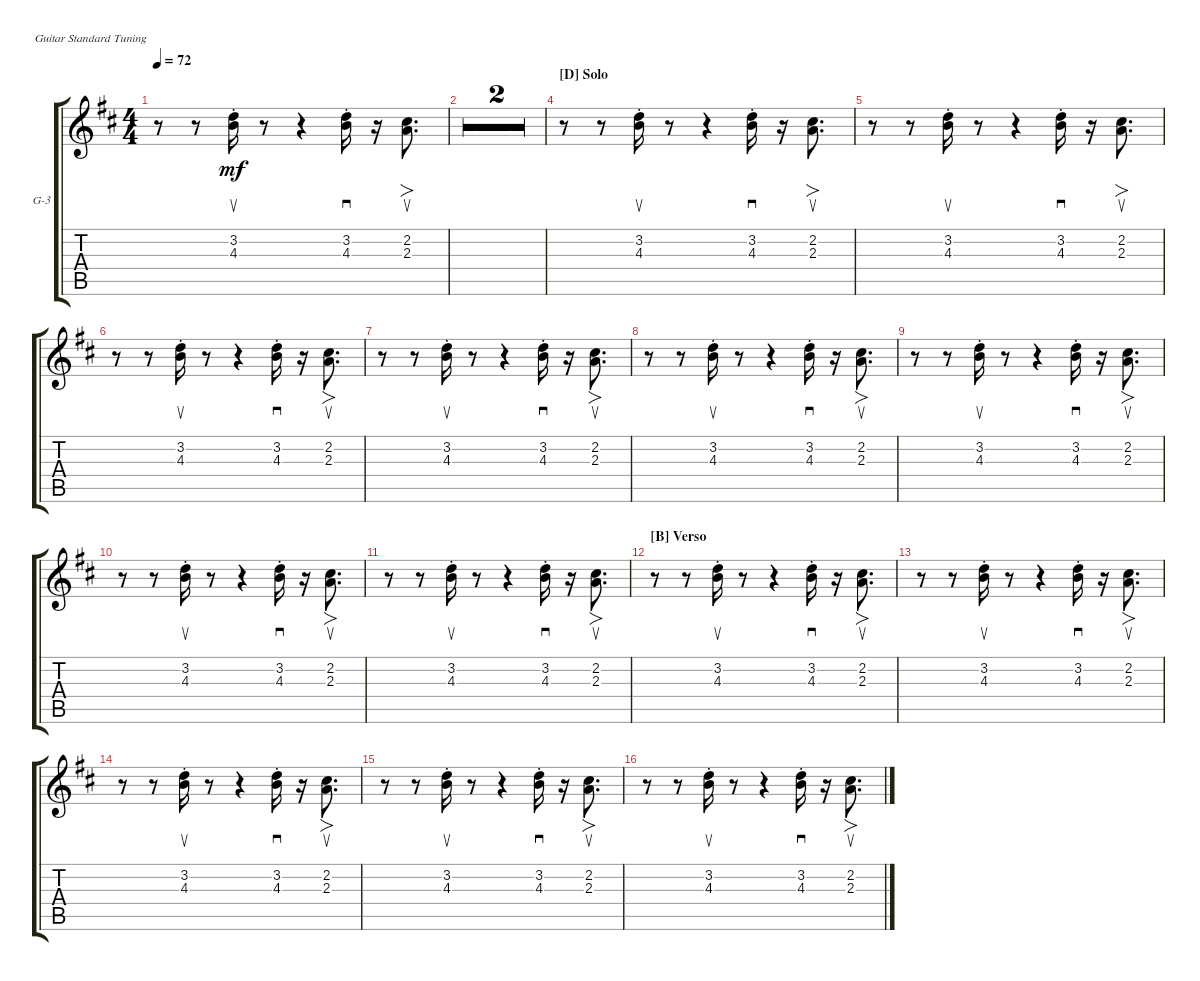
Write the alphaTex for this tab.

\defaultSystemsLayout 4
\bracketExtendMode groupsimilarinstruments
\firstSystemTrackNameOrientation horizontal
\otherSystemsTrackNameOrientation horizontal
\track ("Guitar 3" "G-3") {multiBarRest instrument electricguitarclean}
\staff {score tabs}
\tuning (E4 B3 G3 D3 A2 E2)
\ts (4 4)
\tempo 72
\clef g2
\ks d
r.8{dy mf} r.8 (3.2{st} 4.3{st}).16{su} r.8 r.4 (3.2 4.3{st}).16{sd} r.16 (2.3 2.2).8{fo d su} |
|
|
\section ("D" "Solo")
r.8 r.8 (3.2{st} 4.3{st}).16{su} r.8 r.4 (3.2 4.3{st}).16{sd} r.16 (2.3 2.2).8{fo d su} |
r.8 r.8 (3.2{st} 4.3{st}).16{su} r.8 r.4 (3.2 4.3{st}).16{sd} r.16 (2.3 2.2).8{fo d su} |
r.8 r.8 (3.2{st} 4.3{st}).16{su} r.8 r.4 (3.2 4.3{st}).16{sd} r.16 (2.3 2.2).8{fo d su} |
r.8 r.8 (3.2{st} 4.3{st}).16{su} r.8 r.4 (3.2 4.3{st}).16{sd} r.16 (2.3 2.2).8{fo d su} |
r.8 r.8 (3.2{st} 4.3{st}).16{su} r.8 r.4 (3.2 4.3{st}).16{sd} r.16 (2.3 2.2).8{fo d su} |
r.8 r.8 (3.2{st} 4.3{st}).16{su} r.8 r.4 (3.2 4.3{st}).16{sd} r.16 (2.3 2.2).8{fo d su} |
r.8 r.8 (3.2{st} 4.3{st}).16{su} r.8 r.4 (3.2 4.3{st}).16{sd} r.16 (2.3 2.2).8{fo d su} |
r.8 r.8 (3.2{st} 4.3{st}).16{su} r.8 r.4 (3.2 4.3{st}).16{sd} r.16 (2.3 2.2).8{fo d su} |
\section ("B" "Verso")
r.8 r.8 (3.2{st} 4.3{st}).16{su} r.8 r.4 (3.2 4.3{st}).16{sd} r.16 (2.3 2.2).8{fo d su} |
r.8 r.8 (3.2{st} 4.3{st}).16{su} r.8 r.4 (3.2 4.3{st}).16{sd} r.16 (2.3 2.2).8{fo d su} |
r.8 r.8 (3.2{st} 4.3{st}).16{su} r.8 r.4 (3.2 4.3{st}).16{sd} r.16 (2.3 2.2).8{fo d su} |
r.8 r.8 (3.2{st} 4.3{st}).16{su} r.8 r.4 (3.2 4.3{st}).16{sd} r.16 (2.3 2.2).8{fo d su} |
r.8 r.8 (3.2{st} 4.3{st}).16{su} r.8 r.4 (3.2 4.3{st}).16{sd} r.16 (2.3 2.2).8{fo d su}
